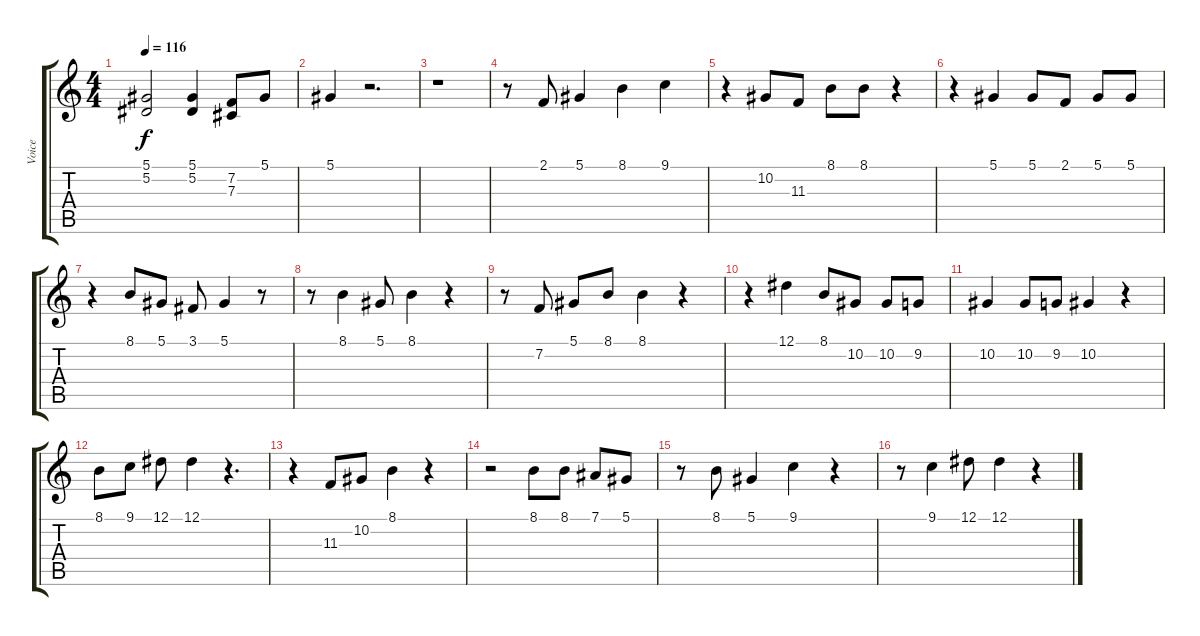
\track ("Voice" "Voice") {instrument flute}
\staff {score tabs}
\tuning (Eb4 Bb3 Gb3 Db3 Ab2 Eb2) {hide}
\ts (4 4)
\tempo 116
\clef g2
\ks c
(5.1 5.2).2{dy f} (5.1 5.2).4 (7.2 7.3).8 5.1.8 |
5.1.4 r.2{d} |
r.1 |
r.8 2.1.8 5.1.4 8.1.4 9.1.4 |
r.4 10.2.8 11.3.8 8.1.8 8.1.8 r.4 |
r.4 5.1.4 5.1.8 2.1.8 5.1.8 5.1.8 |
r.4 8.1.8 5.1.8 3.1.8 5.1.4 r.8 |
r.8 8.1.4 5.1.8 8.1.4 r.4 |
r.8 7.2.8 5.1.8 8.1.8 8.1.4 r.4 |
r.4 12.1.4 8.1.8 10.2.8 10.2.8 9.2.8 |
10.2.4 10.2.8 9.2.8 10.2.4 r.4 |
8.1.8 9.1.8 12.1.8 12.1.4 r.4{d} |
r.4 11.3.8 10.2.8 8.1.4 r.4 |
r.2 8.1.8 8.1.8 7.1.8 5.1.8 |
r.8 8.1.8 5.1.4 9.1.4 r.4 |
r.8 9.1.4 12.1.8 12.1.4 r.4
